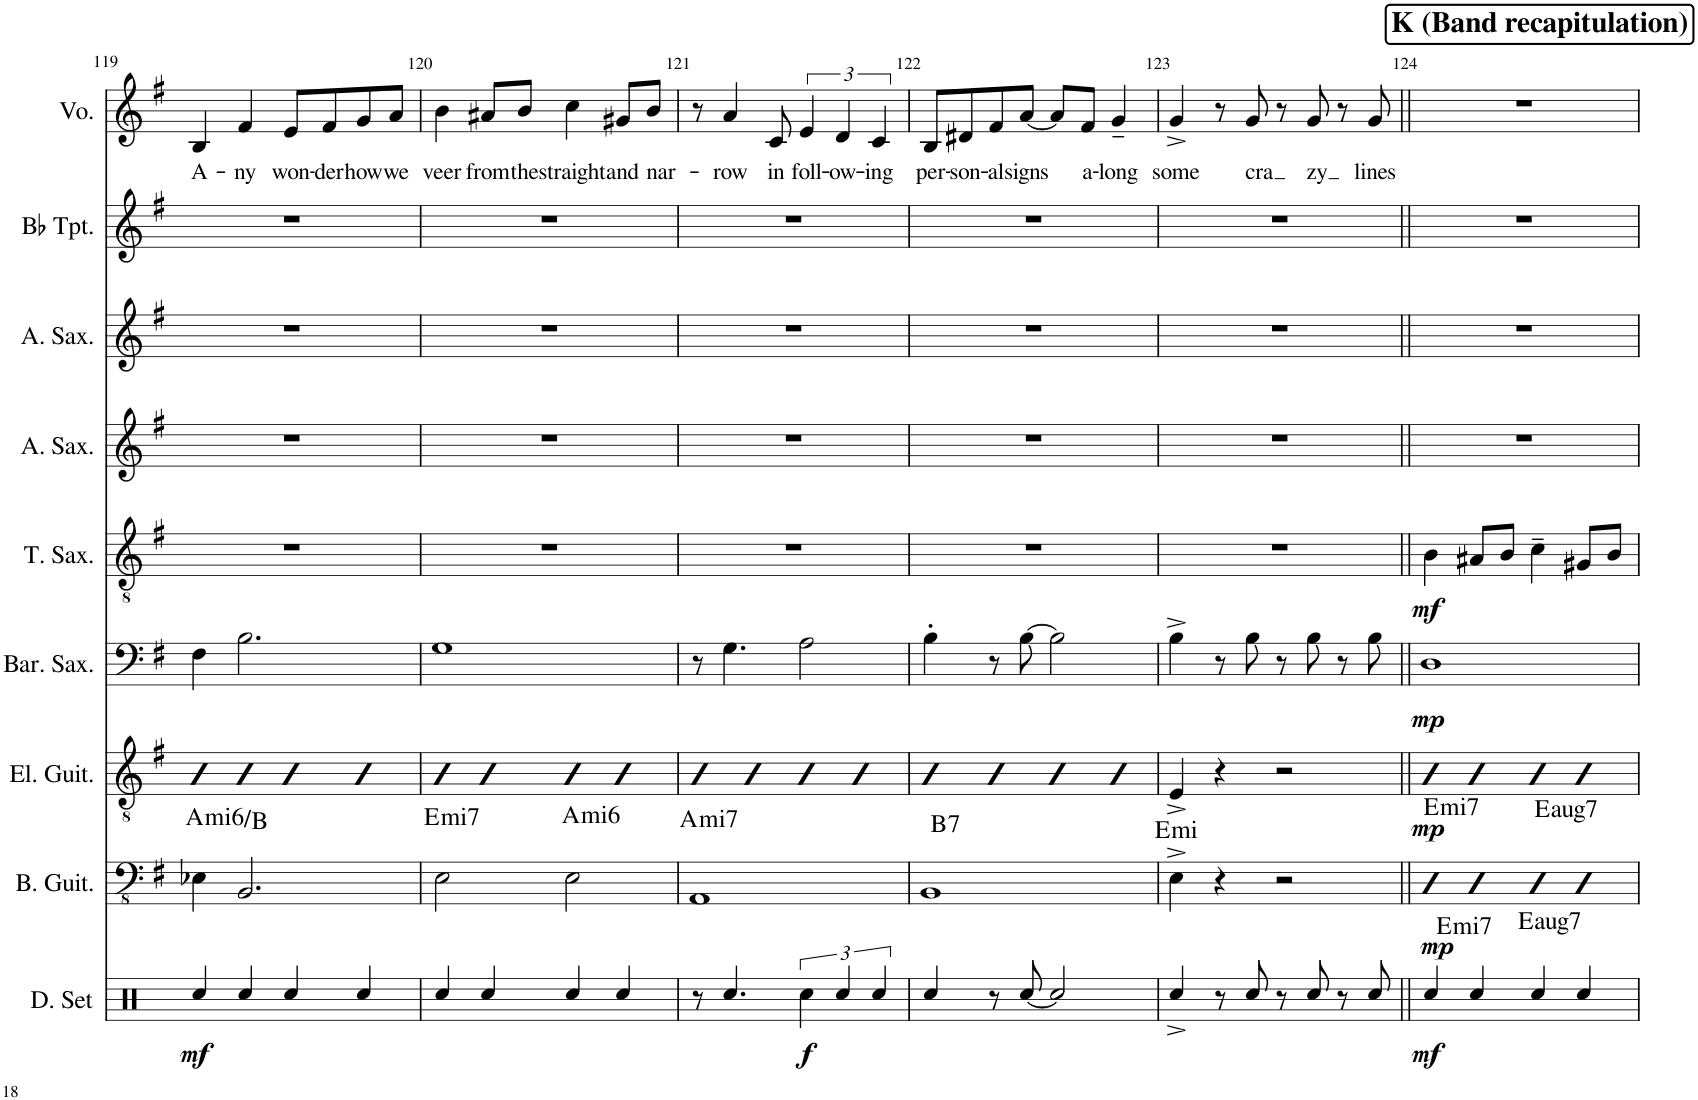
**kern	**dynam	**kern	**dynam	**harte	**kern	**dynam	**harte	**kern	**dynam	**kern	**dynam	**kern	**kern	**kern	**kern	**text
*part9	*part9	*part8	*part8	*part8	*part7	*part7	*part7	*part6	*part6	*part5	*part5	*part4	*part3	*part2	*part1	*part1
*staff9	*staff9	*staff8	*staff8	*	*staff7	*staff7	*	*staff6	*staff6	*staff5	*staff5	*staff4	*staff3	*staff2	*staff1	*staff1
*I"Drumset	*	*I"Bass Guitar	*	*	*I"Electric Guitar	*	*	*I"Baritone Saxophone	*	*I"Tenor Saxophone	*	*I"Alto Saxophone	*I"Alto Saxophone	*I"Bb Trumpet	*I"Voice	*
*I'D. Set	*	*I'B. Guit.	*	*	*I'El. Guit.	*	*	*I'Bar. Sax.	*	*I'T. Sax.	*	*I'A. Sax.	*I'A. Sax.	*I'Bb Tpt.	*I'Vo.	*
!!LO:PB:g=z
*clefX	*	*clefFv4	*	*	*clefGv2	*	*	*clefF4	*	*clefGv2	*	*clefG2	*clefG2	*clefG2	*clefG2	*
*	*	*	*	*	*	*	*	*ITrd12c21	*	*ITrd8c14	*	*ITrd5c9	*ITrd5c9	*ITrd1c2	*	*
*k[]	*	*k[f#]	*	*	*k[f#]	*	*	*k[f#]	*	*k[f#]	*	*k[f#]	*k[f#]	*k[f#]	*k[f#]	*
*M4/4	*	*M4/4	*	*	*M4/4	*	*	*M4/4	*	*M4/4	*	*M4/4	*M4/4	*M4/4	*M4/4	*
=119	=119	=119	=119	=119	=119	=119	=119	=119	=119	=119	=119	=119	=119	=119	=119	=119
!	!LO:DY:b	!	!	!	!	!	!LO:H:kt=mi6	!	!	!	!	!	!	!	!	!LO:LY:b
4Rcc/	mf	4EE-X\	.	.	4B	.	A:min6/2	4F#\	.	1r	.	1r	1r	1r	4B/	A-
!	!	!	!	!	!	!	!	!	!	!	!	!	!	!	!	!LO:LY:b
4Rcc/	.	2.BBB/	.	.	4B	.	.	2.B\	.	.	.	.	.	.	4f#/	-ny
!	!	!	!	!	!	!	!	!	!	!	!	!	!	!	!	!LO:LY:b
4Rcc/	.	.	.	.	4B	.	.	.	.	.	.	.	.	.	8e/L	won-
!	!	!	!	!	!	!	!	!	!	!	!	!	!	!	!	!LO:LY:b
.	.	.	.	.	.	.	.	.	.	.	.	.	.	.	8f#/	-der
!	!	!	!	!	!	!	!	!	!	!	!	!	!	!	!	!LO:LY:b
4Rcc/	.	.	.	.	4B	.	.	.	.	.	.	.	.	.	8g/	how
!	!	!	!	!	!	!	!	!	!	!	!	!	!	!	!	!LO:LY:b
.	.	.	.	.	.	.	.	.	.	.	.	.	.	.	8a/J	we
=120	=120	=120	=120	=120	=120	=120	=120	=120	=120	=120	=120	=120	=120	=120	=120	=120
!	!	!	!	!	!	!	!LO:H:kt=mi7	!	!	!	!	!	!	!	!	!LO:LY:b
4Rcc/	.	2EE\	.	.	4B	.	E:min7	1G	.	1r	.	1r	1r	1r	4b\	veer
!	!	!	!	!	!	!	!	!	!	!	!	!	!	!	!	!LO:LY:b
4Rcc/	.	.	.	.	4B	.	.	.	.	.	.	.	.	.	8a#X/L	from
!	!	!	!	!	!	!	!	!	!	!	!	!	!	!	!	!LO:LY:b
.	.	.	.	.	.	.	.	.	.	.	.	.	.	.	8b/J	the
!	!	!	!	!	!	!	!LO:H:kt=mi6	!	!	!	!	!	!	!	!	!LO:LY:b
4Rcc/	.	2EE\	.	.	4B	.	A:min6	.	.	.	.	.	.	.	4cc\	straight
!	!	!	!	!	!	!	!	!	!	!	!	!	!	!	!	!LO:LY:b
4Rcc/	.	.	.	.	4B	.	.	.	.	.	.	.	.	.	8g#X/L	and
!	!	!	!	!	!	!	!	!	!	!	!	!	!	!	!	!LO:LY:b
.	.	.	.	.	.	.	.	.	.	.	.	.	.	.	8b/J	nar-
=121	=121	=121	=121	=121	=121	=121	=121	=121	=121	=121	=121	=121	=121	=121	=121	=121
!	!	!	!	!	!	!	!LO:H:kt=mi7	!	!	!	!	!	!	!	!	!
8r	.	1AAA	.	.	4B	.	A:min7	8r	.	1r	.	1r	1r	1r	8r	.
!	!	!	!	!	!	!	!	!	!	!	!	!	!	!	!	!LO:LY:b
4.Rcc/	.	.	.	.	.	.	.	4.G\	.	.	.	.	.	.	4a/	-row
.	.	.	.	.	4B	.	.	.	.	.	.	.	.	.	.	.
!	!	!	!	!	!	!	!	!	!	!	!	!	!	!	!	!LO:LY:b
.	.	.	.	.	.	.	.	.	.	.	.	.	.	.	8c/	in
!	!LO:DY:b	!	!	!	!	!	!	!	!	!	!	!	!	!	!	!LO:LY:b
6Rcc\	f	.	.	.	4B	.	.	2A\	.	.	.	.	.	.	6e/	foll-
!	!	!	!	!	!	!	!	!	!	!	!	!	!	!	!	!LO:LY:b
6Rcc/	.	.	.	.	.	.	.	.	.	.	.	.	.	.	6d/	-ow-
.	.	.	.	.	4B	.	.	.	.	.	.	.	.	.	.	.
!	!	!	!	!	!	!	!	!	!	!	!	!	!	!	!	!LO:LY:b
6Rcc/	.	.	.	.	.	.	.	.	.	.	.	.	.	.	6c/	-ing
=122	=122	=122	=122	=122	=122	=122	=122	=122	=122	=122	=122	=122	=122	=122	=122	=122
!	!	!	!	!	!	!	!LO:H:kt=7	!	!	!	!	!	!	!	!	!LO:LY:b
4Rcc/	.	1BBB	.	.	4B	.	B:7	4B'\	.	1r	.	1r	1r	1r	8B/L	per-
!	!	!	!	!	!	!	!	!	!	!	!	!	!	!	!	!LO:LY:b
.	.	.	.	.	.	.	.	.	.	.	.	.	.	.	8d#X/	-son-
!	!	!	!	!	!	!	!	!	!	!	!	!	!	!	!	!LO:LY:b
8r	.	.	.	.	4B	.	.	8r	.	.	.	.	.	.	8f#/	-al
!	!	!	!	!	!	!	!	!	!	!	!	!	!	!	!	!LO:LY:b
[8Rcc/	.	.	.	.	.	.	.	[8B\	.	.	.	.	.	.	[8a/J	-signs
2Rcc/]	.	.	.	.	4B	.	.	2B\]	.	.	.	.	.	.	8a/L]	.
!	!	!	!	!	!	!	!	!	!	!	!	!	!	!	!	!LO:LY:b
.	.	.	.	.	.	.	.	.	.	.	.	.	.	.	8f#/J	a-
!	!	!	!	!	!	!	!	!	!	!	!	!	!	!	!	!LO:LY:b
.	.	.	.	.	4B	.	.	.	.	.	.	.	.	.	4g~/	-long
=123	=123	=123	=123	=123	=123	=123	=123	=123	=123	=123	=123	=123	=123	=123	=123	=123
!	!	!	!	!	!	!	!LO:H:kt=mi	!	!	!	!	!	!	!	!	!LO:LY:b
4Rcc^/	.	4EE^\	.	.	4E^/	.	E:min	4B^\	.	1r	.	1r	1r	1r	4g^/	some
8r	.	4r	.	.	4r	.	.	8r	.	.	.	.	.	.	8r	.
!	!	!	!	!	!	!	!	!	!	!	!	!	!	!	!	!LO:LY:b
8Rcc/	.	.	.	.	.	.	.	8B\	.	.	.	.	.	.	8g/	cra
8r	.	2r	.	.	2r	.	.	8r	.	.	.	.	.	.	8r	.
!	!	!	!	!	!	!	!	!	!	!	!	!	!	!	!	!LO:LY:b
8Rcc/	.	.	.	.	.	.	.	8B\	.	.	.	.	.	.	8g/	zy
8r	.	.	.	.	.	.	.	8r	.	.	.	.	.	.	8r	.
!	!	!	!	!	!	!	!	!	!	!	!	!	!	!	!	!LO:LY:b
8Rcc/	.	.	.	.	.	.	.	8B\	.	.	.	.	.	.	8g/	lines
!!LO:REH:place=s1:a:B:cj:fs=14:t=K (Band recapitulation)
=124||	=124||	=124||	=124||	=124||	=124||	=124||	=124||	=124||	=124||	=124||	=124||	=124||	=124||	=124||	=124||	=124||
!	!LO:DY:b	!	!LO:DY:b	!LO:H:kt=mi7	!	!LO:DY:b	!LO:H:kt=mi7	!	!LO:DY:b	!	!LO:DY:b	!	!	!	!	!
4Rcc/	mf	4DD	mp	E:min7	4B	mp	E:min7	1D	mp	4B\	mf	1r	1r	1r	1r	.
!	!	!	!	!LO:H:kt=aug7	!	!	!	!	!	!	!	!	!	!	!	!
4Rcc/	.	4DD	.	E:aug(b7)	4B	.	.	.	.	8A#X/L	.	.	.	.	.	.
.	.	.	.	.	.	.	.	.	.	8B/J	.	.	.	.	.	.
!	!	!	!	!	!	!	!LO:H:kt=aug7	!	!	!	!	!	!	!	!	!
4Rcc/	.	4DD	.	.	4Bn	.	E:aug(b7)	.	.	4c~\	.	.	.	.	.	.
4Rcc/	.	4DD	.	.	4B	.	.	.	.	8G#X/L	.	.	.	.	.	.
.	.	.	.	.	.	.	.	.	.	8B/J	.	.	.	.	.	.
=	=	=	=	=	=	=	=	=	=	=	=	=	=	=	=	=
*-	*-	*-	*-	*-	*-	*-	*-	*-	*-	*-	*-	*-	*-	*-	*-	*-
